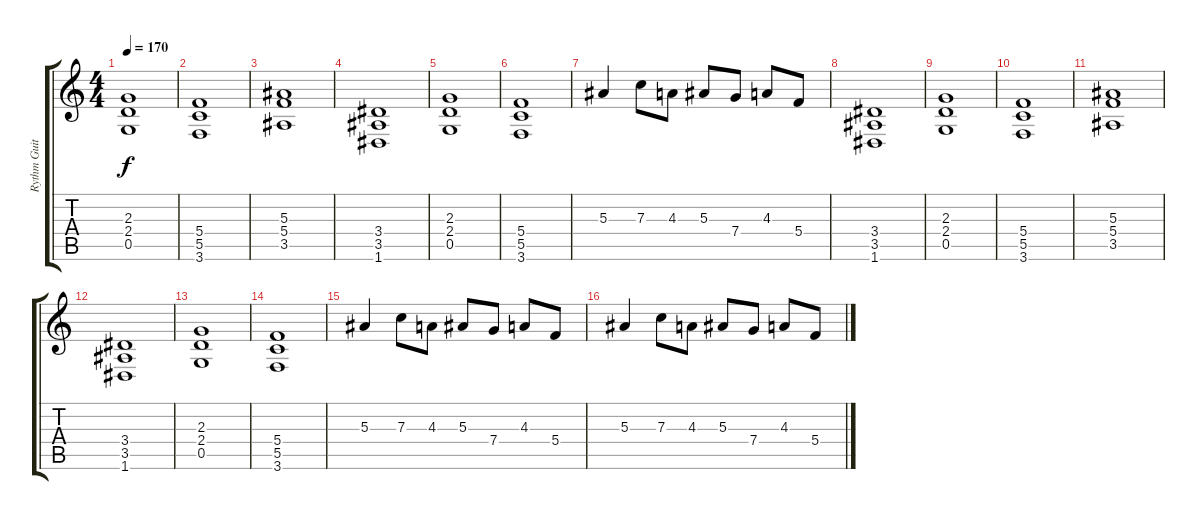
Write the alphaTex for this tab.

\track ("Rythm Guitar" "Rythm Guit") {instrument distortionguitar}
\staff {score tabs}
\tuning (D4 A3 F3 C3 G2 D2) {hide}
\ts (4 4)
\tempo 170
\clef g2
\ks c
(2.3 2.4 0.5).1{dy f} |
(5.4 5.5 3.6).1 |
(5.3 5.4 3.5).1 |
(3.4 3.5 1.6).1 |
(2.3 2.4 0.5).1 |
(5.4 5.5 3.6).1 |
5.3.4 7.3.8 4.3.8 5.3.8 7.4.8 4.3.8 5.4.8 |
(3.4 3.5 1.6).1 |
(2.3 2.4 0.5).1 |
(5.4 5.5 3.6).1 |
(5.3 5.4 3.5).1 |
(3.4 3.5 1.6).1 |
(2.3 2.4 0.5).1 |
(5.4 5.5 3.6).1 |
5.3.4 7.3.8 4.3.8 5.3.8 7.4.8 4.3.8 5.4.8 |
5.3.4 7.3.8 4.3.8 5.3.8 7.4.8 4.3.8 5.4.8
